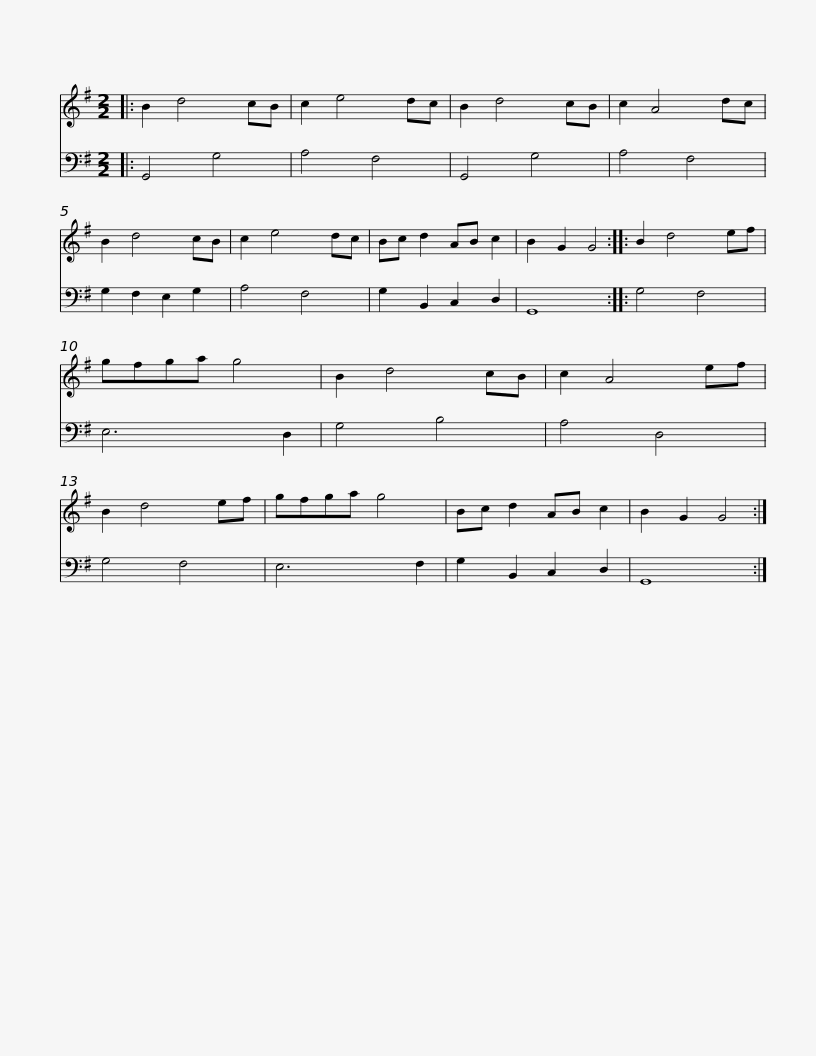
X:1
%%score 1 2
L:1/8
M:2/2
I:linebreak $
K:G
V:1 treble
V:2 bass
V:1
|: B2 d4 cB | c2 e4 dc | B2 d4 cB | c2 A4 dc | B2 d4 cB | %5
 c2 e4 dc | Bc d2 AB c2 | B2 G2 G4 ::$ B2 d4 ef | gfga g4 | %10
 B2 d4 cB | c2 A4 ef | B2 d4 ef | gfga g4 | Bc d2 AB c2 |$ %15
 B2 G2 G4 :| %16
V:2
|: G,,4 G,4 | A,4 F,4 | G,,4 G,4 | A,4 F,4 | G,2 F,2 E,2 G,2 | %5
 A,4 F,4 | G,2 B,,2 C,2 D,2 | G,,8 ::$ G,4 F,4 | E,6 D,2 | %10
 G,4 B,4 | A,4 D,4 | G,4 F,4 | E,6 F,2 | G,2 B,,2 C,2 D,2 |$ %15
 G,,8 :| %16
